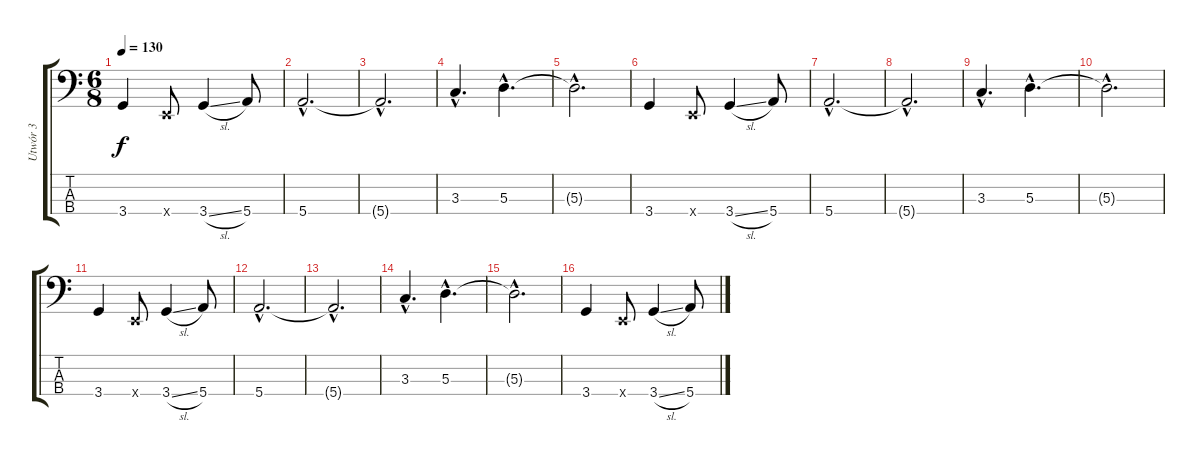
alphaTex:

\track ("Utwór 3" "Utwór 3") {instrument electricbassfinger}
\staff {score tabs}
\tuning (G2 D2 A1 E1) {hide}
\ts (6 8)
\tempo 130
\clef f4
\ks c
3.4.4{dy f} 0.4{x}.8 3.4{sl}.4 5.4.8 |
5.4{hac}.2{d} |
5.4{hac t}.2{d} |
3.3{hac}.4{d} 5.3{hac}.4{d} |
5.3{hac t}.2{d} |
3.4.4 0.4{x}.8 3.4{sl}.4 5.4.8 |
5.4{hac}.2{d} |
5.4{hac t}.2{d} |
3.3{hac}.4{d} 5.3{hac}.4{d} |
5.3{hac t}.2{d} |
3.4.4 0.4{x}.8 3.4{sl}.4 5.4.8 |
5.4{hac}.2{d} |
5.4{hac t}.2{d} |
3.3{hac}.4{d} 5.3{hac}.4{d} |
5.3{hac t}.2{d} |
3.4.4 0.4{x}.8 3.4{sl}.4 5.4.8
